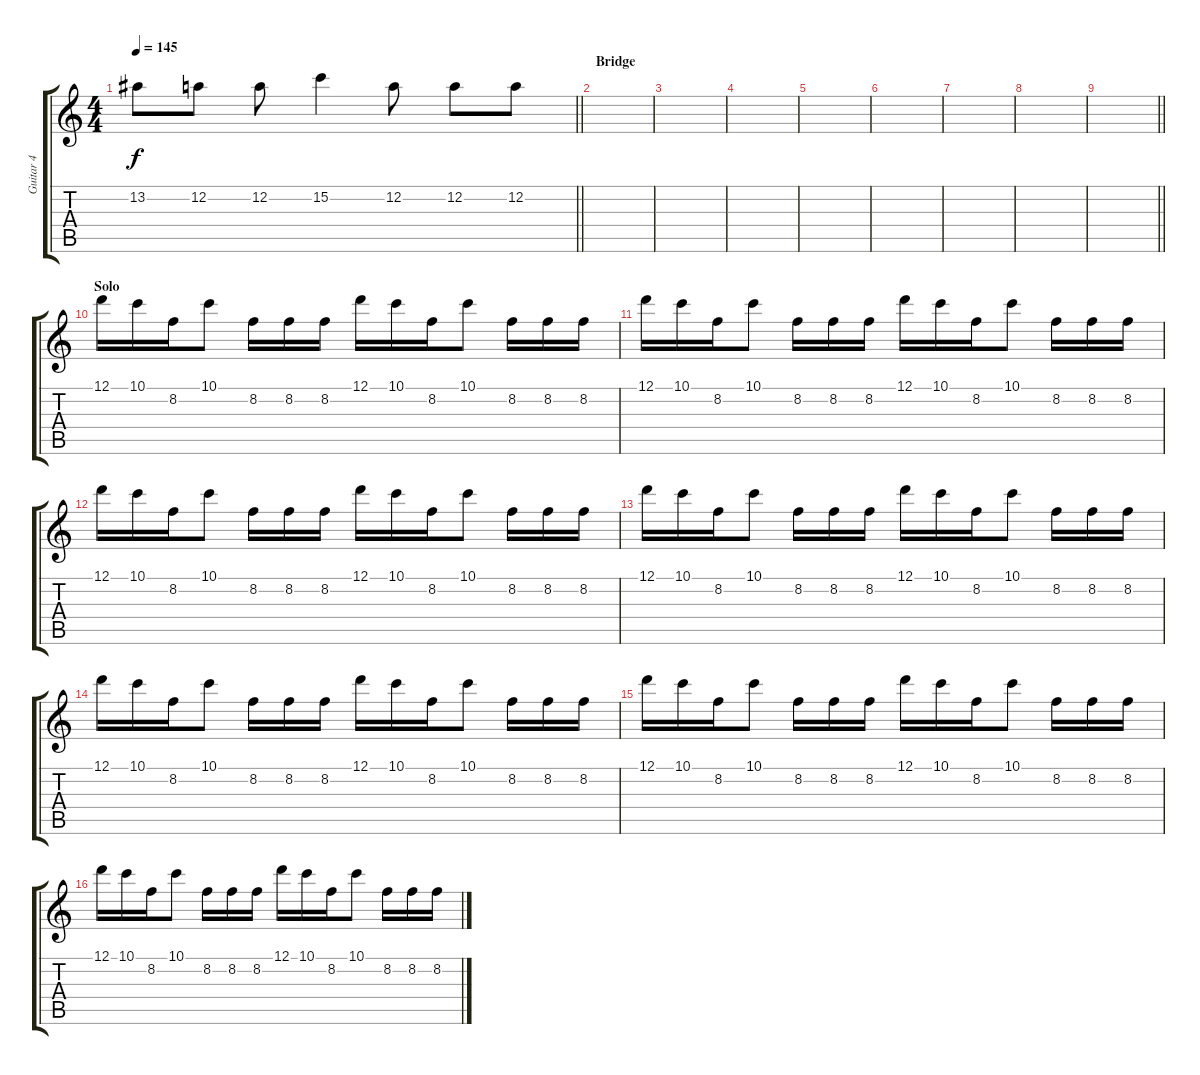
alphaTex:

\track ("Guitar 4" "Guitar 4") {instrument distortionguitar}
\staff {score tabs}
\tuning (D4 A3 F3 C3 G2 D2) {hide}
\ts (4 4)
\tempo 145
\clef g2
\barLineRight lightlight
\ks c
13.2{t}.8{dy f} 12.2.8 12.2.8 15.2.4 12.2.8 12.2.8 12.2.8 |
\section ("" "Bridge")
|
|
|
|
|
|
|
\barLineRight lightlight
|
\section ("" "Solo")
12.1.16 10.1.16 8.2.16 10.1.8 8.2.16 8.2.16 8.2.16 12.1.16 10.1.16 8.2.16 10.1.8 8.2.16 8.2.16 8.2.16 |
12.1.16 10.1.16 8.2.16 10.1.8 8.2.16 8.2.16 8.2.16 12.1.16 10.1.16 8.2.16 10.1.8 8.2.16 8.2.16 8.2.16 |
12.1.16 10.1.16 8.2.16 10.1.8 8.2.16 8.2.16 8.2.16 12.1.16 10.1.16 8.2.16 10.1.8 8.2.16 8.2.16 8.2.16 |
12.1.16 10.1.16 8.2.16 10.1.8 8.2.16 8.2.16 8.2.16 12.1.16 10.1.16 8.2.16 10.1.8 8.2.16 8.2.16 8.2.16 |
12.1.16 10.1.16 8.2.16 10.1.8 8.2.16 8.2.16 8.2.16 12.1.16 10.1.16 8.2.16 10.1.8 8.2.16 8.2.16 8.2.16 |
12.1.16 10.1.16 8.2.16 10.1.8 8.2.16 8.2.16 8.2.16 12.1.16 10.1.16 8.2.16 10.1.8 8.2.16 8.2.16 8.2.16 |
12.1.16 10.1.16 8.2.16 10.1.8 8.2.16 8.2.16 8.2.16 12.1.16 10.1.16 8.2.16 10.1.8 8.2.16 8.2.16 8.2.16
